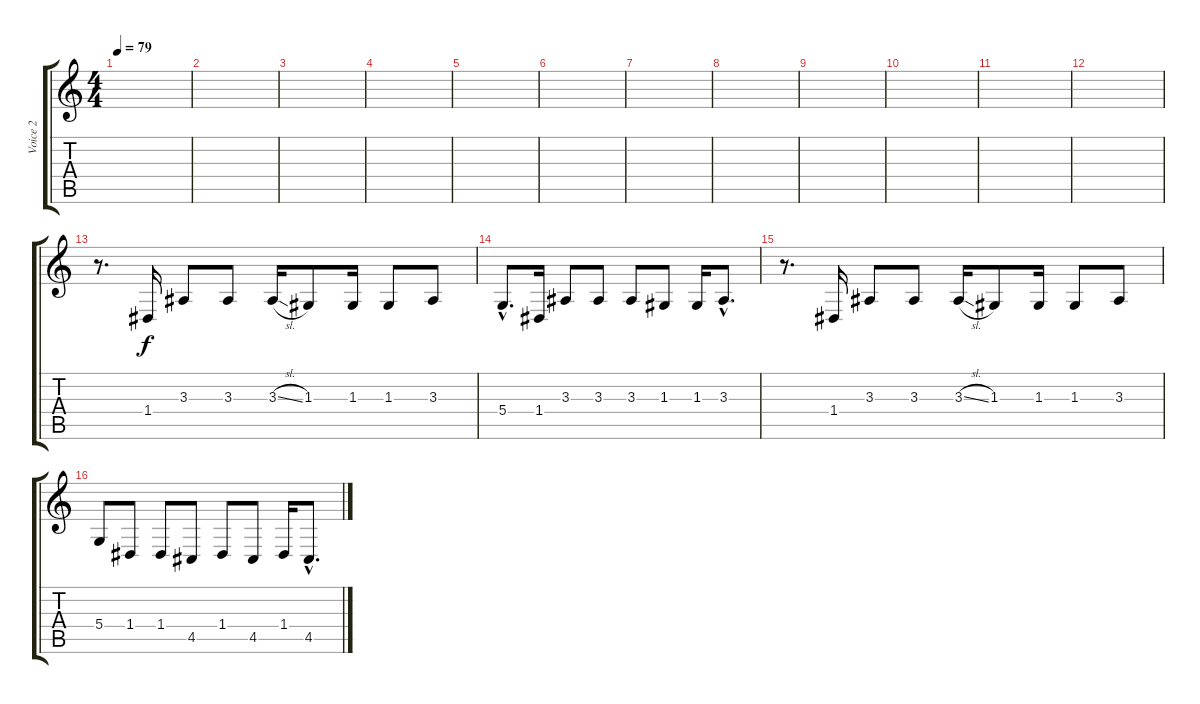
\track ("Voice 2" "Voice 2") {instrument clarinet}
\staff {score tabs}
\tuning (E4 B3 G3 D3 A2 E2) {hide}
\ts (4 4)
\tempo 79
\clef g2
\ks c
|
|
|
|
|
|
|
|
|
|
|
|
r.8{d} 1.4.16{volume 16} 3.3.8 3.3.8 3.3{sl}.16 1.3.8 1.3.16 1.3.8 3.3.8 |
5.4{hac}.8{d} 1.4.16 3.3.8 3.3.8 3.3.8 1.3.8 1.3.16 3.3{hac}.8{d} |
r.8{d} 1.4.16 3.3.8 3.3.8 3.3{sl}.16 1.3.8 1.3.16 1.3.8 3.3.8 |
5.4.8 1.4.8 1.4.8 4.5.8 1.4.8 4.5.8 1.4.16 4.5{hac}.8{d}
